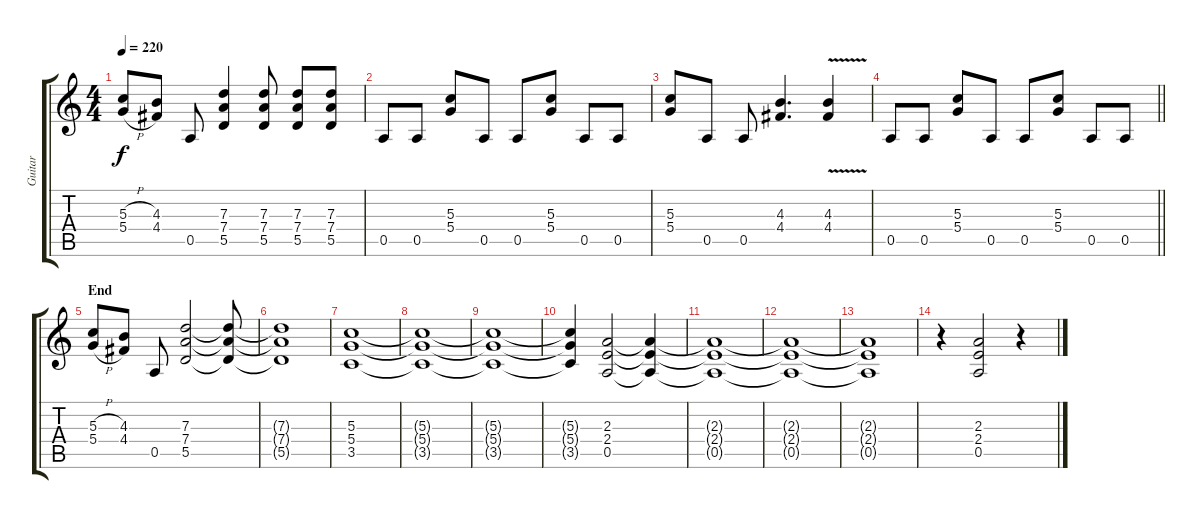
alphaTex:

\track ("Guitar" "Guitar") {instrument distortionguitar}
\staff {score tabs}
\tuning (E4 B3 G3 D3 A2 E2) {hide}
\ts (4 4)
\tempo 220
\clef g2
\ks c
(5.3{h} 5.4{h}).8{dy f} (4.3 4.4).8 0.5.8 (7.3 7.4 5.5).4 (7.3 7.4 5.5).8 (7.3 7.4 5.5).8 (7.3 7.4 5.5).8 |
0.5.8{instrument distortionguitar} 0.5.8 (5.3 5.4).8 0.5.8 0.5.8 (5.3 5.4).8 0.5.8 0.5.8 |
(5.3 5.4).8 0.5.8 0.5.8 (4.3 4.4).4{d} (4.3{v} 4.4{v}).4 |
\barLineRight lightlight
0.5.8 0.5.8 (5.3 5.4).8 0.5.8 0.5.8 (5.3 5.4).8 0.5.8 0.5.8 |
\section ("" "End")
(5.3{h} 5.4{h}).8 (4.3 4.4).8 0.5.8 (7.3 7.4 5.5).2 (7.3{t} 7.4{t} 5.5{t}).8 |
(7.3{t} 7.4{t} 5.5{t}).1 |
(5.3 5.4 3.5).1 |
(5.3{t} 5.4{t} 3.5{t}).1 |
(5.3{t} 5.4{t} 3.5{t}).1 |
(5.3{t} 5.4{t} 3.5{t}).4 (2.3 2.4 0.5).2 (2.3{t} 2.4{t} 0.5{t}).4 |
(2.3{t} 2.4{t} 0.5{t}).1 |
(2.3{t} 2.4{t} 0.5{t}).1 |
(2.3{t} 2.4{t} 0.5{t}).1 |
r.4 (2.3 2.4 0.5).2 r.4
